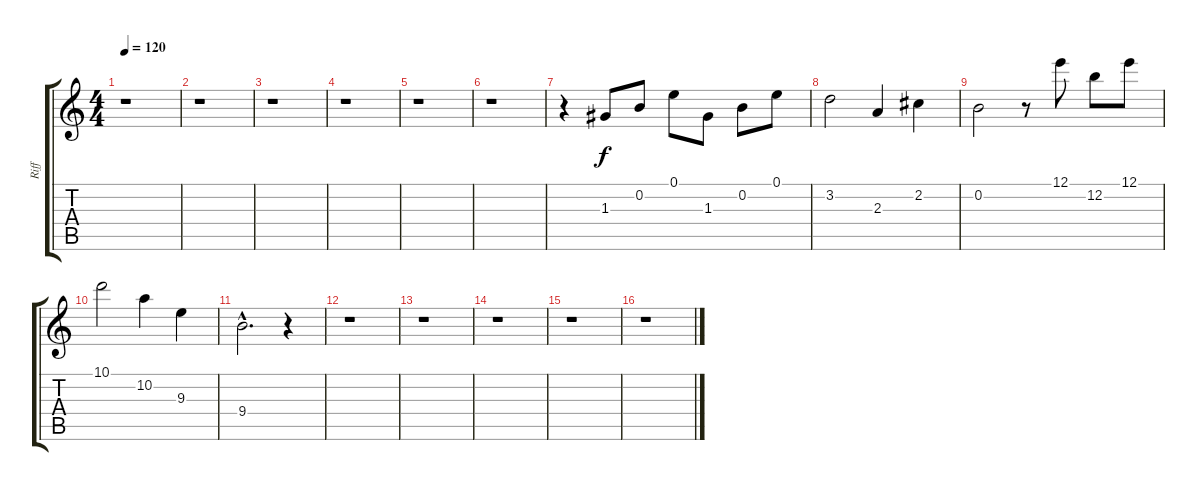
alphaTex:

\track ("Riff" "Riff") {instrument overdrivenguitar}
\staff {score tabs}
\tuning (E4 B3 G3 D3 A2 E2) {hide}
\ts (4 4)
\tempo 120
\clef g2
\ks c
r.1{dy f} |
r.1 |
r.1 |
r.1 |
r.1 |
r.1 |
r.4 1.3.8 0.2.8 0.1.8 1.3.8 0.2.8 0.1.8 |
3.2.2 2.3.4 2.2.4 |
0.2.2 r.8 12.1.8 12.2.8 12.1.8 |
10.1.2 10.2.4 9.3.4 |
9.4{hac}.2{d} r.4 |
r.1 |
r.1 |
r.1 |
r.1 |
r.1
